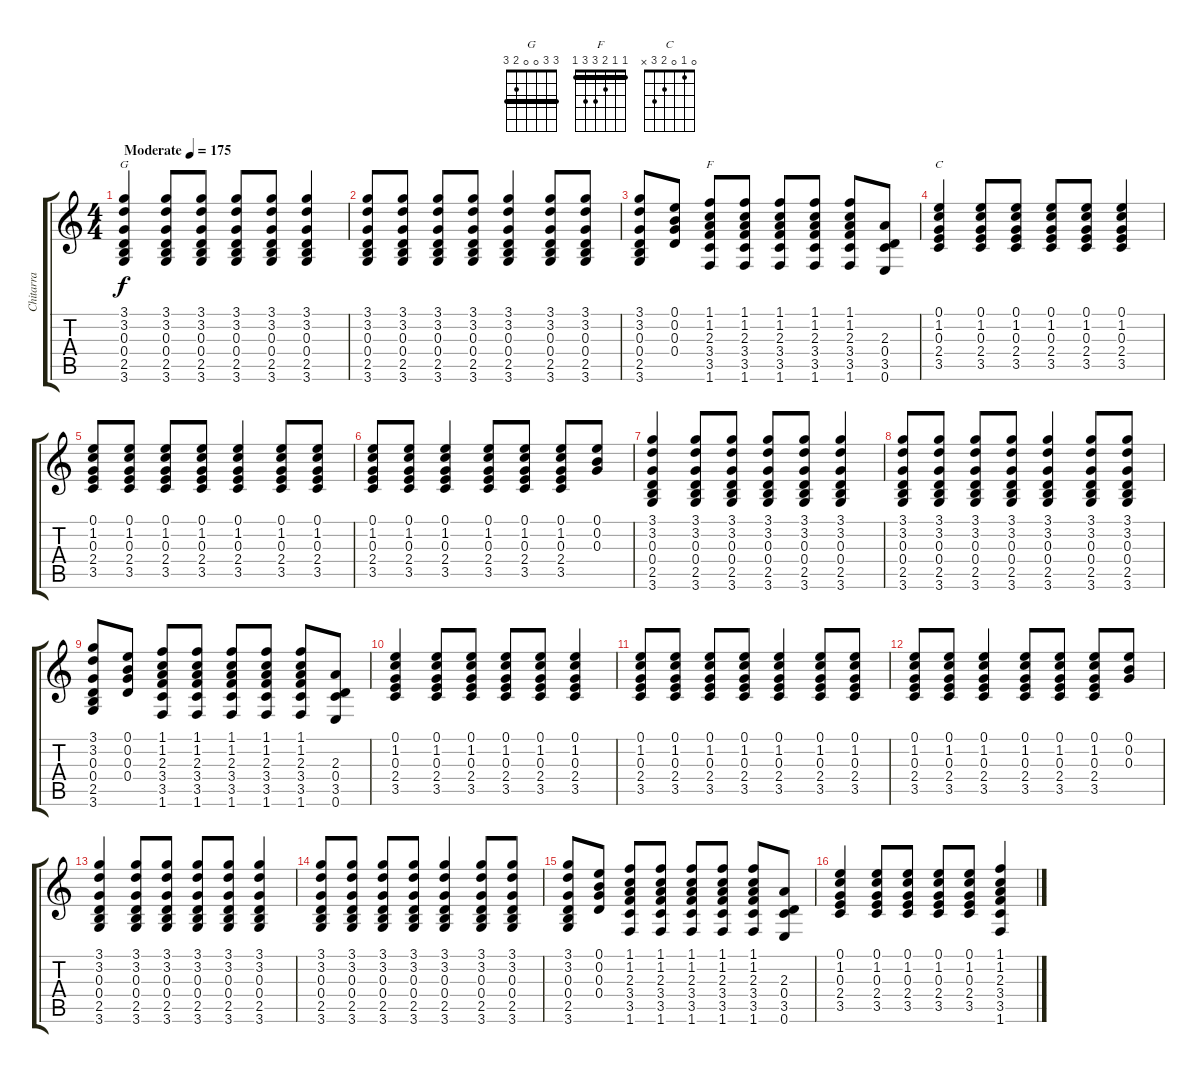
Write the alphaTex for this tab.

\track ("Chitarra" "Chitarra") {instrument acousticguitarnylon}
\staff {score tabs}
\tuning (E4 B3 G3 D3 A2 E2) {hide}
\chord ("G" 3 3 0 0 2 3) {barre 3}
\chord ("F" 1 1 2 3 3 1) {barre 1}
\chord ("C" 0 1 0 2 3 x)
\ts (4 4)
\tempo (175 "Moderate")
\clef g2
\ks c
(3.1 3.2 0.3 0.4 2.5 3.6).4{ch "G" dy f instrument acousticguitarnylon} (3.1 3.2 0.3 0.4 2.5 3.6).8 (3.1 3.2 0.3 0.4 2.5 3.6).8 (3.1 3.2 0.3 0.4 2.5 3.6).8 (3.1 3.2 0.3 0.4 2.5 3.6).8 (3.1 3.2 0.3 0.4 2.5 3.6).4 |
(3.1 3.2 0.3 0.4 2.5 3.6).8 (3.1 3.2 0.3 0.4 2.5 3.6).8 (3.1 3.2 0.3 0.4 2.5 3.6).8 (3.1 3.2 0.3 0.4 2.5 3.6).8 (3.1 3.2 0.3 0.4 2.5 3.6).4 (3.1 3.2 0.3 0.4 2.5 3.6).8 (3.1 3.2 0.3 0.4 2.5 3.6).8 |
(3.1 3.2 0.3 0.4 2.5 3.6).8 (0.1 0.2 0.3 0.4).8 (1.1 1.2 2.3 3.4 3.5 1.6).8{ch "F"} (1.1 1.2 2.3 3.4 3.5 1.6).8 (1.1 1.2 2.3 3.4 3.5 1.6).8 (1.1 1.2 2.3 3.4 3.5 1.6).8 (1.1 1.2 2.3 3.4 3.5 1.6).8 (2.3 0.4 3.5 0.6).8 |
(0.1 1.2 0.3 2.4 3.5).4{ch "C"} (0.1 1.2 0.3 2.4 3.5).8 (0.1 1.2 0.3 2.4 3.5).8 (0.1 1.2 0.3 2.4 3.5).8 (0.1 1.2 0.3 2.4 3.5).8 (0.1 1.2 0.3 2.4 3.5).4 |
(0.1 1.2 0.3 2.4 3.5).8 (0.1 1.2 0.3 2.4 3.5).8 (0.1 1.2 0.3 2.4 3.5).8 (0.1 1.2 0.3 2.4 3.5).8 (0.1 1.2 0.3 2.4 3.5).4 (0.1 1.2 0.3 2.4 3.5).8 (0.1 1.2 0.3 2.4 3.5).8 |
(0.1 1.2 0.3 2.4 3.5).8 (0.1 1.2 0.3 2.4 3.5).8 (0.1 1.2 0.3 2.4 3.5).4 (0.1 1.2 0.3 2.4 3.5).8 (0.1 1.2 0.3 2.4 3.5).8 (0.1 1.2 0.3 2.4 3.5).8 (0.1 0.2 0.3).8 |
(3.1 3.2 0.3 0.4 2.5 3.6).4 (3.1 3.2 0.3 0.4 2.5 3.6).8 (3.1 3.2 0.3 0.4 2.5 3.6).8 (3.1 3.2 0.3 0.4 2.5 3.6).8 (3.1 3.2 0.3 0.4 2.5 3.6).8 (3.1 3.2 0.3 0.4 2.5 3.6).4 |
(3.1 3.2 0.3 0.4 2.5 3.6).8 (3.1 3.2 0.3 0.4 2.5 3.6).8 (3.1 3.2 0.3 0.4 2.5 3.6).8 (3.1 3.2 0.3 0.4 2.5 3.6).8 (3.1 3.2 0.3 0.4 2.5 3.6).4 (3.1 3.2 0.3 0.4 2.5 3.6).8 (3.1 3.2 0.3 0.4 2.5 3.6).8 |
(3.1 3.2 0.3 0.4 2.5 3.6).8 (0.1 0.2 0.3 0.4).8 (1.1 1.2 2.3 3.4 3.5 1.6).8 (1.1 1.2 2.3 3.4 3.5 1.6).8 (1.1 1.2 2.3 3.4 3.5 1.6).8 (1.1 1.2 2.3 3.4 3.5 1.6).8 (1.1 1.2 2.3 3.4 3.5 1.6).8 (2.3 0.4 3.5 0.6).8 |
(0.1 1.2 0.3 2.4 3.5).4 (0.1 1.2 0.3 2.4 3.5).8 (0.1 1.2 0.3 2.4 3.5).8 (0.1 1.2 0.3 2.4 3.5).8 (0.1 1.2 0.3 2.4 3.5).8 (0.1 1.2 0.3 2.4 3.5).4 |
(0.1 1.2 0.3 2.4 3.5).8 (0.1 1.2 0.3 2.4 3.5).8 (0.1 1.2 0.3 2.4 3.5).8 (0.1 1.2 0.3 2.4 3.5).8 (0.1 1.2 0.3 2.4 3.5).4 (0.1 1.2 0.3 2.4 3.5).8 (0.1 1.2 0.3 2.4 3.5).8 |
(0.1 1.2 0.3 2.4 3.5).8 (0.1 1.2 0.3 2.4 3.5).8 (0.1 1.2 0.3 2.4 3.5).4 (0.1 1.2 0.3 2.4 3.5).8 (0.1 1.2 0.3 2.4 3.5).8 (0.1 1.2 0.3 2.4 3.5).8 (0.1 0.2 0.3).8 |
(3.1 3.2 0.3 0.4 2.5 3.6).4 (3.1 3.2 0.3 0.4 2.5 3.6).8 (3.1 3.2 0.3 0.4 2.5 3.6).8 (3.1 3.2 0.3 0.4 2.5 3.6).8 (3.1 3.2 0.3 0.4 2.5 3.6).8 (3.1 3.2 0.3 0.4 2.5 3.6).4 |
(3.1 3.2 0.3 0.4 2.5 3.6).8 (3.1 3.2 0.3 0.4 2.5 3.6).8 (3.1 3.2 0.3 0.4 2.5 3.6).8 (3.1 3.2 0.3 0.4 2.5 3.6).8 (3.1 3.2 0.3 0.4 2.5 3.6).4 (3.1 3.2 0.3 0.4 2.5 3.6).8 (3.1 3.2 0.3 0.4 2.5 3.6).8 |
(3.1 3.2 0.3 0.4 2.5 3.6).8 (0.1 0.2 0.3 0.4).8 (1.1 1.2 2.3 3.4 3.5 1.6).8 (1.1 1.2 2.3 3.4 3.5 1.6).8 (1.1 1.2 2.3 3.4 3.5 1.6).8 (1.1 1.2 2.3 3.4 3.5 1.6).8 (1.1 1.2 2.3 3.4 3.5 1.6).8 (2.3 0.4 3.5 0.6).8 |
(0.1 1.2 0.3 2.4 3.5).4 (0.1 1.2 0.3 2.4 3.5).8 (0.1 1.2 0.3 2.4 3.5).8 (0.1 1.2 0.3 2.4 3.5).8 (0.1 1.2 0.3 2.4 3.5).8 (1.1 1.2 2.3 3.4 3.5 1.6).4
